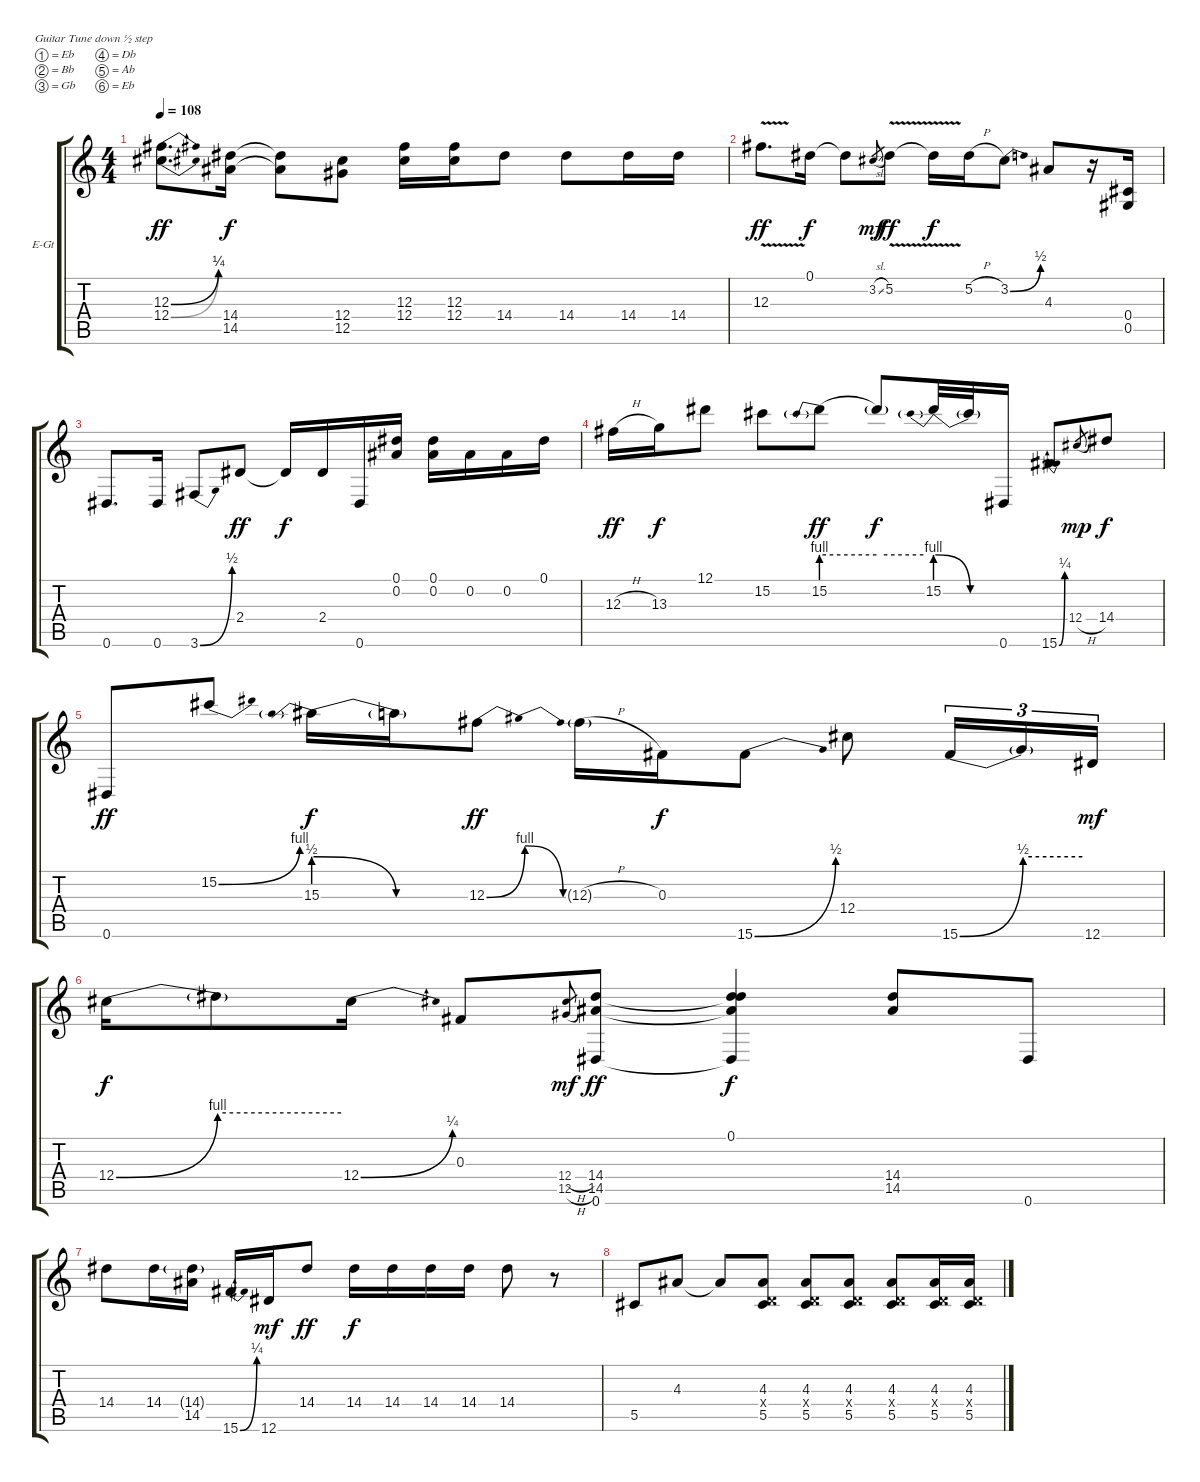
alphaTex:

\bracketExtendMode groupsimilarinstruments
\firstSystemTrackNameOrientation horizontal
\otherSystemsTrackNameOrientation horizontal
\track ("Guitar (Jimi Hendrix)" "E-Gt") {instrument overdrivenguitar}
\staff {score tabs}
\tuning (Eb4 Bb3 Gb3 Db3 Ab2 Eb2)
\ts (4 4)
\tempo 108
\clef g2
\ks c
(12.3{be (bend 0 0 60 1)} 12.4{be (bend 0 0 60 1)}).8{d dy ff} (14.4 14.5).16{dy f} (14.4{t} 14.5{t}).8 (12.4 12.5).8 (12.3 12.4).16 (12.3 12.4).16 14.4.8 14.4.8 14.4.16 14.4.16 |
12.3{v}.8{d dy ff} 0.1.16{dy f} 0.1{t}.8 3.2{sl}.8{gr dy mf} 5.2{v}.8{dy ff} 5.2{v t}.16{dy f} 5.2{h}.16 3.2{be (bend 0 0 60 2)}.8 4.3.8 r.16 (0.4 0.5).16 |
0.6.8{d} 0.6.16 3.6{be (bend 0 0 60 2)}.8 2.4.8{dy ff} 2.4{t}.16{dy f} 2.4.16 0.6.16 (0.1 0.2).16 (0.1 0.2).16 0.2.16 0.2.16 0.1.16 |
12.3{h}.16{dy ff} 13.3.16{dy f} 12.1.8 15.2.8 15.2{be (prebend 0 4 60 4)}.8{dy ff} 15.2{be (hold 0 4 60 4) t}.8{dy f} 15.2{be (prebendrelease 0 4 60 0)}.32 15.2{be (hold 0 0 60 0) t}.32 0.6.16 15.6{be (bend 0 0 60 1)}.8 12.4{h}.8{gr dy mp} 14.4.8{dy f} |
0.6.8{dy ff} 15.2{be (bend 0 0 60 4)}.8 15.3{be (prebendrelease 0 2 60 0)}.16{dy f} 15.3{be (hold 0 0 60 0) t}.16 12.3{be (bendrelease 0 0 30 4 30 4 60 0)}.8{dy ff} 12.3{h g}.16 0.3.16{dy f} 15.6{be (bend 0 0 60 2)}.8 12.4.8 15.6{be (bend 0 0 60 2)}.16{tu (3 2)} 15.6{be (hold 0 2 60 2) t}.16{tu (3 2)} 12.6.16{tu (3 2) dy mf} |
12.4{be (bend 0 0 60 4)}.16{dy f} 12.4{be (hold 0 4 60 4) t}.8 12.4{be (bend 0 0 60 1)}.16 0.3.8 (12.4{h} 12.5{h}).8{gr dy mf} (14.4 14.5 0.6).8{dy ff} (0.1 14.4{t} 14.5{t} 0.6{t}).4{dy f} (14.4 14.5).8 0.6.8 |
14.4.8 14.4.16 (14.4{g} 14.5).16 15.6{be (bend 0 0 60 1)}.16 12.6.16{dy mf} 14.4.8{dy ff} 14.4.16{dy f} 14.4.16 14.4.16 14.4.16 14.4.8 r.8 |
5.5.8 4.3.8 4.3{t}.8 (4.3 1.4{x} 5.5).8 (4.3 1.4{x} 5.5).8 (4.3 1.4{x} 5.5).8 (4.3 1.4{x} 5.5).8 (4.3 1.4{x} 5.5).16 (4.3 1.4{x} 5.5).16
